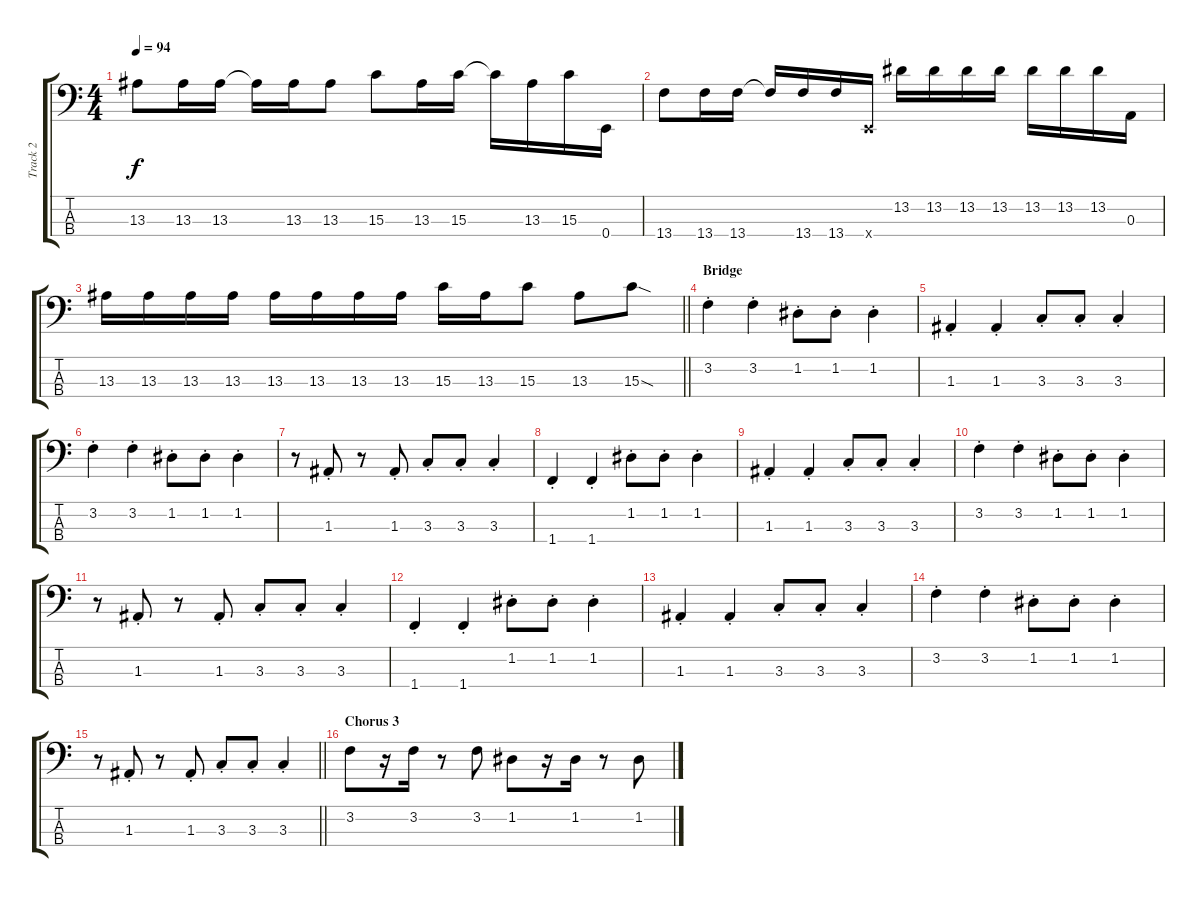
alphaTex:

\track ("Track 2" "Track 2") {instrument electricbassfinger}
\staff {score tabs}
\tuning (G2 D2 A1 E1) {hide}
\ts (4 4)
\tempo 94
\clef f4
\ks c
13.3.8{dy f} 13.3.16 13.3.16 13.3{t}.16 13.3.16 13.3.8 15.3.8 13.3.16 15.3.16 15.3{t}.16 13.3.16 15.3.16 0.4.16 |
13.4.8 13.4.16 13.4.16 13.4{t}.16 13.4.16 13.4.16 0.4{x}.16 13.2.16 13.2.16 13.2.16 13.2.16 13.2.16 13.2.16 13.2.16 0.3.16 |
\barLineRight lightlight
13.3.16 13.3.16 13.3.16 13.3.16 13.3.16 13.3.16 13.3.16 13.3.16 15.3.16 13.3.16 15.3.8 13.3.8 15.3{sod}.8 |
\section ("" "Bridge")
3.2{st}.4 3.2{st}.4 1.2{st}.8 1.2{st}.8 1.2{st}.4 |
1.3{st}.4 1.3{st}.4 3.3{st}.8 3.3{st}.8 3.3{st}.4 |
3.2{st}.4 3.2{st}.4 1.2{st}.8 1.2{st}.8 1.2{st}.4 |
r.8 1.3{st}.8 r.8 1.3{st}.8 3.3{st}.8 3.3{st}.8 3.3{st}.4 |
1.4{st}.4 1.4{st}.4 1.2{st}.8 1.2{st}.8 1.2{st}.4 |
1.3{st}.4 1.3{st}.4 3.3{st}.8 3.3{st}.8 3.3{st}.4 |
3.2{st}.4 3.2{st}.4 1.2{st}.8 1.2{st}.8 1.2{st}.4 |
r.8 1.3{st}.8 r.8 1.3{st}.8 3.3{st}.8 3.3{st}.8 3.3{st}.4 |
1.4{st}.4 1.4{st}.4 1.2{st}.8 1.2{st}.8 1.2{st}.4 |
1.3{st}.4 1.3{st}.4 3.3{st}.8 3.3{st}.8 3.3{st}.4 |
3.2{st}.4 3.2{st}.4 1.2{st}.8 1.2{st}.8 1.2{st}.4 |
\barLineRight lightlight
r.8 1.3{st}.8 r.8 1.3{st}.8 3.3{st}.8 3.3{st}.8 3.3{st}.4 |
\section ("" "Chorus 3")
3.2.8 r.16 3.2.16 r.8 3.2.8 1.2.8 r.16 1.2.16 r.8 1.2.8
